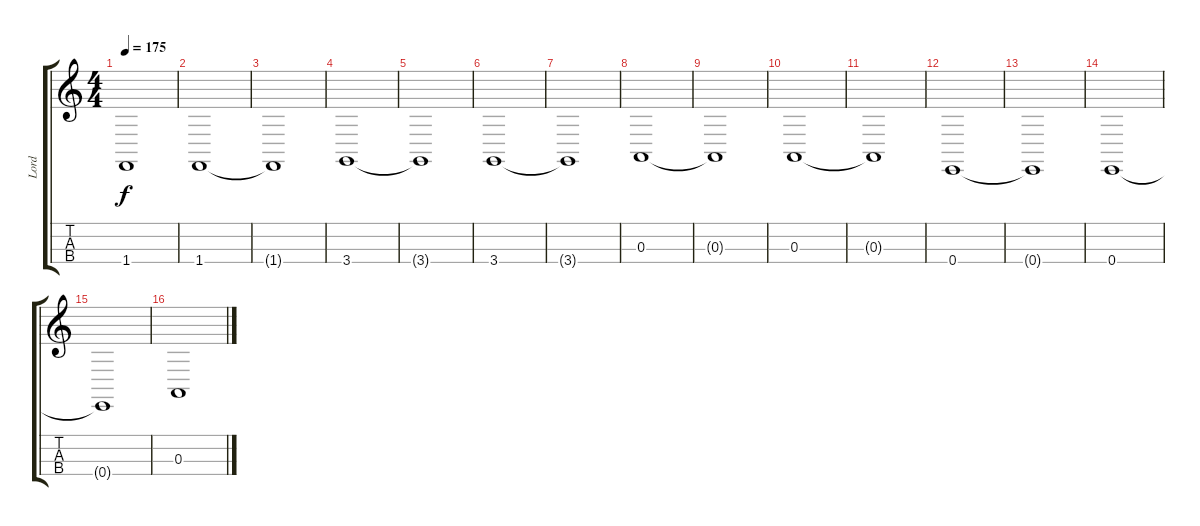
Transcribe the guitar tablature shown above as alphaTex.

\track ("Lord" "Lord") {instrument drawbarorgan}
\staff {score tabs}
\tuning (G3 D3 A2 E2) {hide}
\ts (4 4)
\tempo 175
\clef g2
\ks c
1.4{t}.1{dy f} |
1.4.1 |
1.4{t}.1 |
3.4.1 |
3.4{t}.1 |
3.4.1 |
3.4{t}.1 |
0.3.1 |
0.3{t}.1 |
0.3.1 |
0.3{t}.1 |
0.4.1 |
0.4{t}.1 |
0.4.1 |
0.4{t}.1 |
0.3.1
